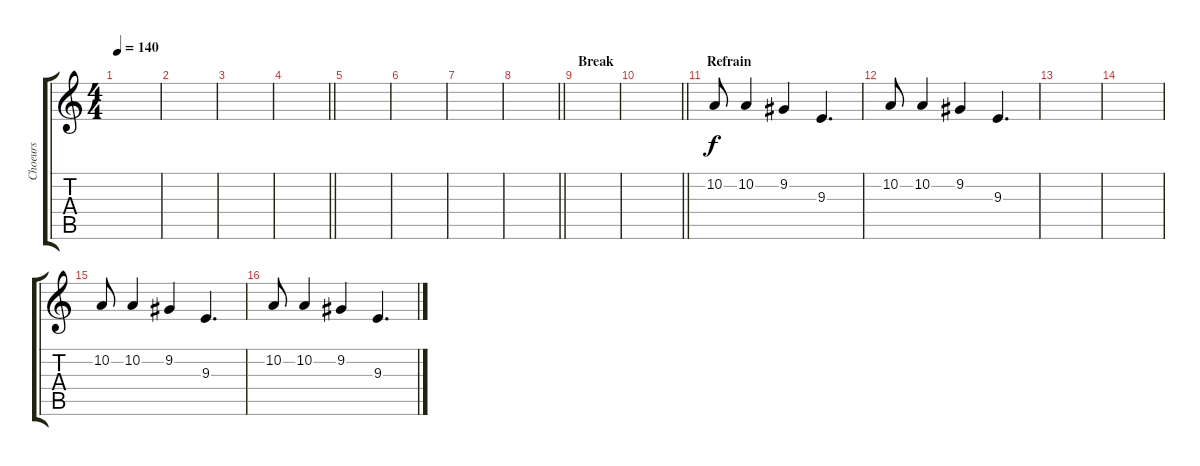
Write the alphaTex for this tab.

\track ("Choeurs" "Choeurs") {instrument lead6voice}
\staff {score tabs}
\tuning (E4 B3 G3 D3 A2 D2) {hide}
\ts (4 4)
\tempo 140
\clef g2
\ks c
|
|
|
\barLineRight lightlight
|
|
|
|
\barLineRight lightlight
|
\section ("" "Break")
|
\barLineRight lightlight
|
\section ("" "Refrain")
10.2.8 10.2.4 9.2.4 9.3.4{d} |
10.2.8 10.2.4 9.2.4 9.3.4{d} |
|
|
10.2.8 10.2.4 9.2.4 9.3.4{d} |
10.2.8 10.2.4 9.2.4 9.3.4{d}
